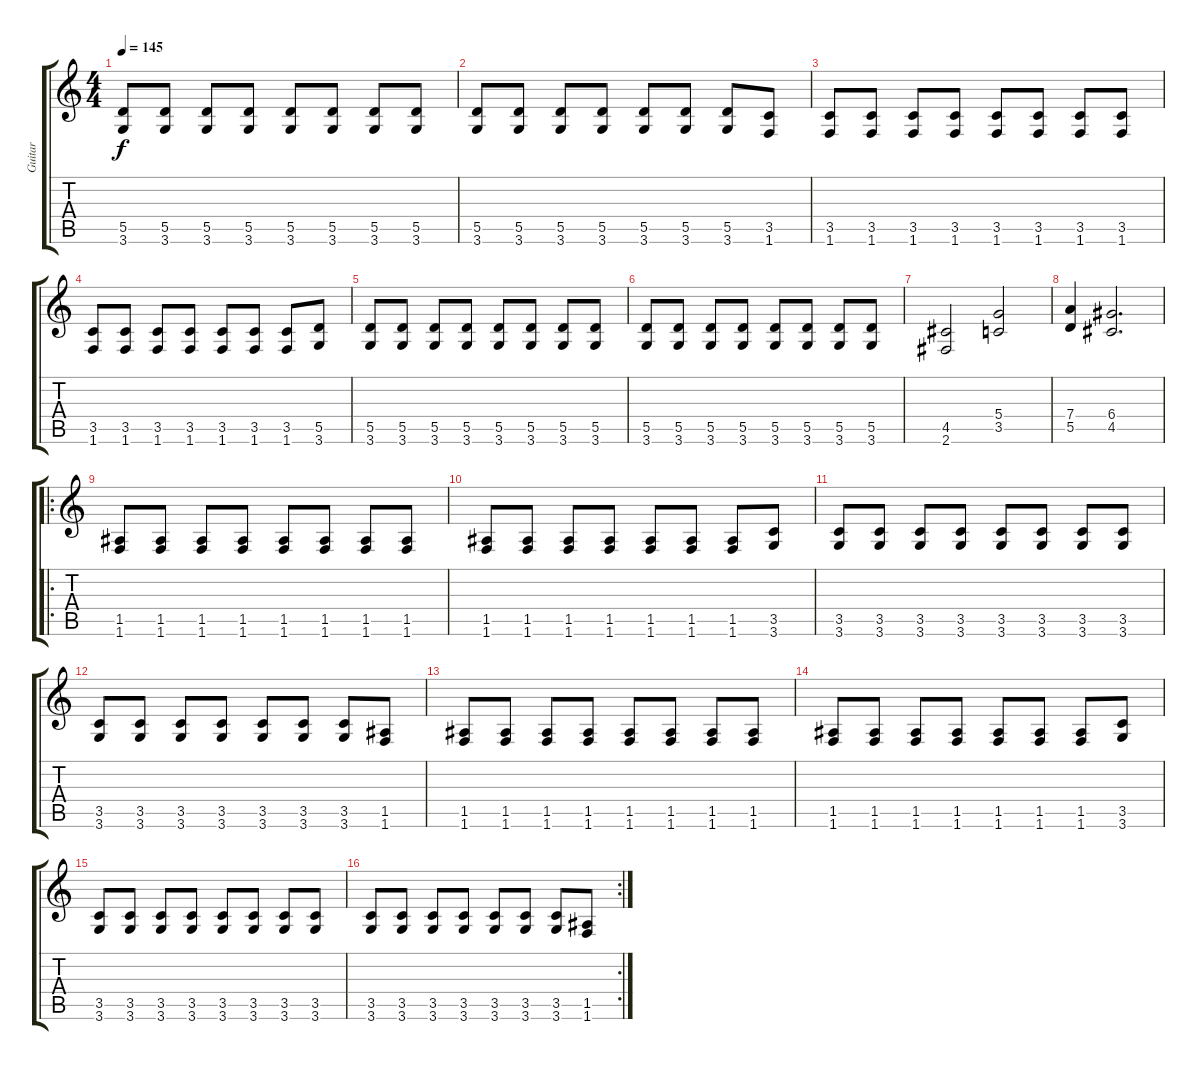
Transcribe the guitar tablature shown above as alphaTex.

\track ("Guitar" "Guitar") {instrument distortionguitar}
\staff {score tabs}
\tuning (E4 B3 G3 D3 A2 E2) {hide}
\ts (4 4)
\tempo 145
\clef g2
\ks c
(5.5 3.6).8{dy f} (5.5 3.6).8 (5.5 3.6).8 (5.5 3.6).8 (5.5 3.6).8 (5.5 3.6).8 (5.5 3.6).8 (5.5 3.6).8 |
(5.5 3.6).8 (5.5 3.6).8 (5.5 3.6).8 (5.5 3.6).8 (5.5 3.6).8 (5.5 3.6).8 (5.5 3.6).8 (3.5 1.6).8 |
(3.5 1.6).8 (3.5 1.6).8 (3.5 1.6).8 (3.5 1.6).8 (3.5 1.6).8 (3.5 1.6).8 (3.5 1.6).8 (3.5 1.6).8 |
(3.5 1.6).8 (3.5 1.6).8 (3.5 1.6).8 (3.5 1.6).8 (3.5 1.6).8 (3.5 1.6).8 (3.5 1.6).8 (5.5 3.6).8 |
(5.5 3.6).8 (5.5 3.6).8 (5.5 3.6).8 (5.5 3.6).8 (5.5 3.6).8 (5.5 3.6).8 (5.5 3.6).8 (5.5 3.6).8 |
(5.5 3.6).8 (5.5 3.6).8 (5.5 3.6).8 (5.5 3.6).8 (5.5 3.6).8 (5.5 3.6).8 (5.5 3.6).8 (5.5 3.6).8 |
(4.5 2.6).2 (5.4 3.5).2 |
(7.4 5.5).4 (6.4 4.5).2{d} |
\ro
(1.5 1.6).8 (1.5 1.6).8 (1.5 1.6).8 (1.5 1.6).8 (1.5 1.6).8 (1.5 1.6).8 (1.5 1.6).8 (1.5 1.6).8 |
(1.5 1.6).8 (1.5 1.6).8 (1.5 1.6).8 (1.5 1.6).8 (1.5 1.6).8 (1.5 1.6).8 (1.5 1.6).8 (3.5 3.6).8 |
(3.5 3.6).8 (3.5 3.6).8 (3.5 3.6).8 (3.5 3.6).8 (3.5 3.6).8 (3.5 3.6).8 (3.5 3.6).8 (3.5 3.6).8 |
(3.5 3.6).8 (3.5 3.6).8 (3.5 3.6).8 (3.5 3.6).8 (3.5 3.6).8 (3.5 3.6).8 (3.5 3.6).8 (1.5 1.6).8 |
(1.5 1.6).8 (1.5 1.6).8 (1.5 1.6).8 (1.5 1.6).8 (1.5 1.6).8 (1.5 1.6).8 (1.5 1.6).8 (1.5 1.6).8 |
(1.5 1.6).8 (1.5 1.6).8 (1.5 1.6).8 (1.5 1.6).8 (1.5 1.6).8 (1.5 1.6).8 (1.5 1.6).8 (3.5 3.6).8 |
(3.5 3.6).8 (3.5 3.6).8 (3.5 3.6).8 (3.5 3.6).8 (3.5 3.6).8 (3.5 3.6).8 (3.5 3.6).8 (3.5 3.6).8 |
\rc 2
(3.5 3.6).8 (3.5 3.6).8 (3.5 3.6).8 (3.5 3.6).8 (3.5 3.6).8 (3.5 3.6).8 (3.5 3.6).8 (1.5 1.6).8
